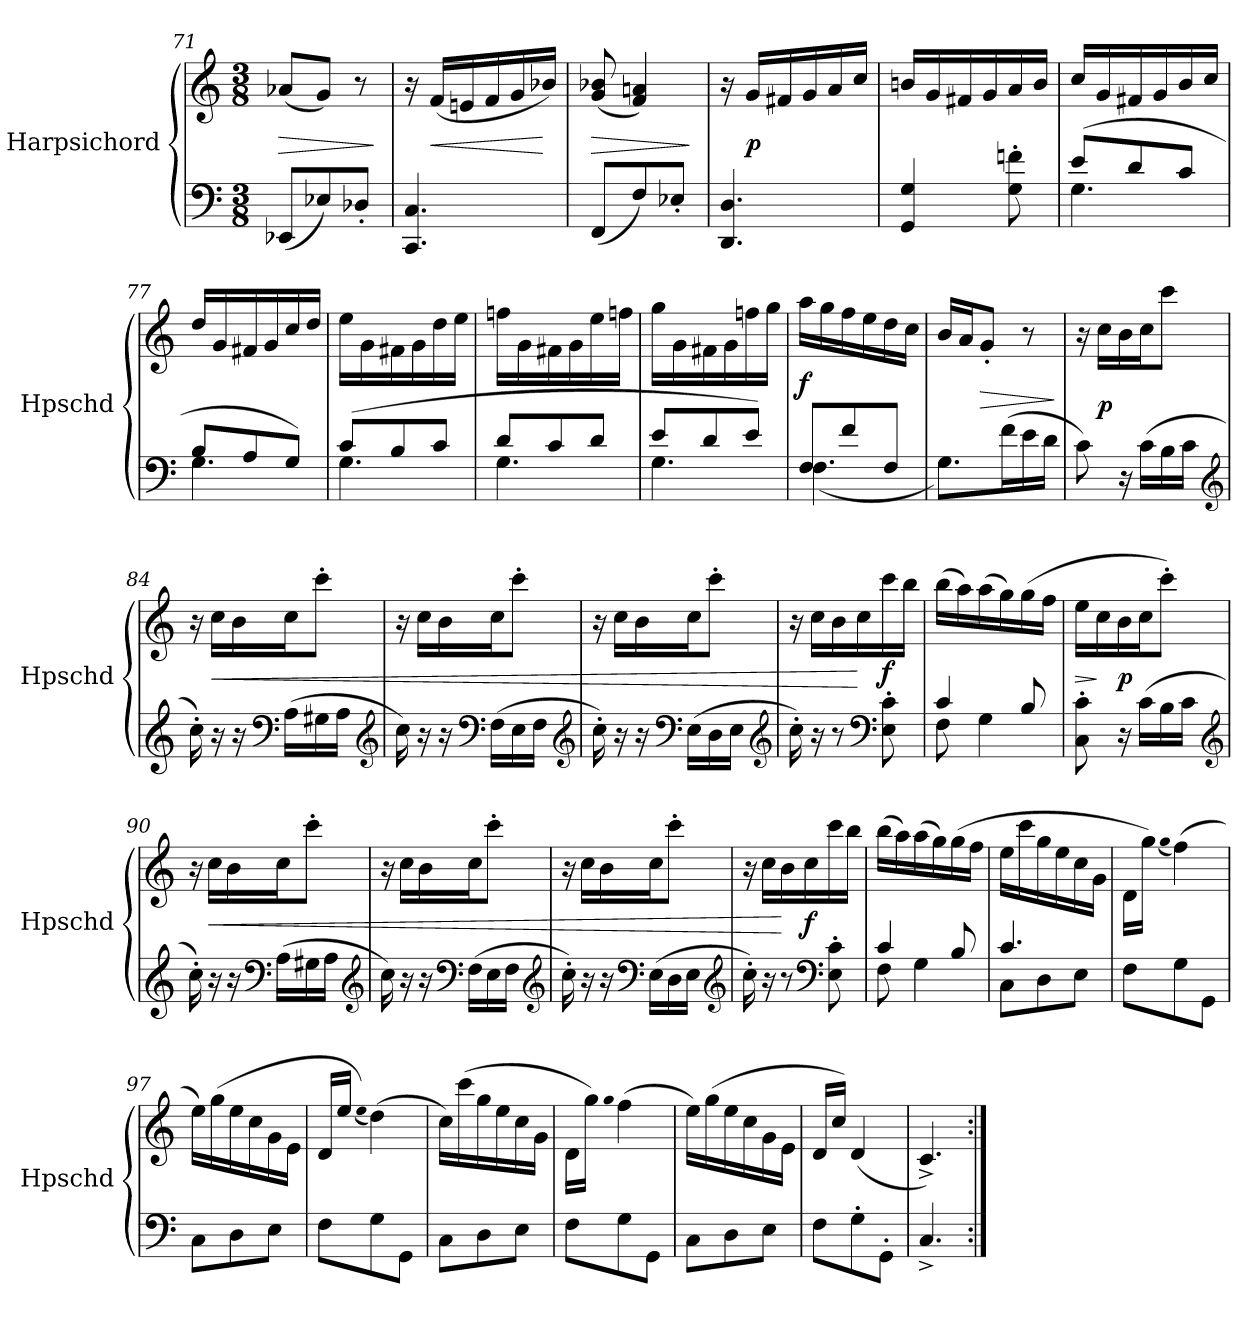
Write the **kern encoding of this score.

**kern	**kern	**dynam
*part1	*part1	*part1
*staff2	*staff1	*staff1/2
*I"Harpsichord	*	*
*I'Hpschd	*	*
*clefF4	*clefG2	*
*k[]	*k[]	*
*C:	*C:	*
*M3/8	*M3/8	*
=71	=71	=71
(8EE-X/L	(8a-X/L	>
8E-X/)	8g/J)	.
8D-X'/J	8r	.
.	.	]
=72	=72	=72
4.CC/ 4.C/	16r	.
.	(16f/LL	<
.	16en/	.
.	16f/	.
.	16g/	.
.	16b-X/JJ)	[
=73	=73	=73
(8FF/L	(8g/ 8b-X/	>
8F/)	4f/ 4an/)	.
8E-X'/J	.	.
.	.	]
=74	=74	=74
4.DD/ 4.D/	16r	.
.	16g/LL	p
.	16f#X/	.
.	16g/	.
.	16a/	.
.	16cc/JJ	.
=75	=75	=75
4GG/ 4G/	16bn/LL	.
.	16g/	.
.	16f#X/	.
.	16g/	.
8G'\ 8fn'\	16a/	.
.	16b/JJ	.
=76	=76	=76
*^	*	*
(8e/L	4.G\	16cc/LL	.
.	.	16g/	.
8d/	.	16f#X/	.
.	.	16g/	.
8c/J	.	16b/	.
.	.	16cc/JJ	.
=77	=77	=77	=77
8B/L	4.G\	16dd/LL	.
.	.	16g/	.
8A/	.	16f#X/	.
.	.	16g/	.
8G/J)	.	16cc/	.
.	.	16dd/JJ	.
=78	=78	=78	=78
(8c/L	4.G\	16ee\LL	.
.	.	16g\	.
8B/	.	16f#X\	.
.	.	16g\	.
8c/J	.	16dd\	.
.	.	16ee\JJ	.
=79	=79	=79	=79
8d/L	4.G\	16ffn\LL	.
.	.	16g\	.
8c/	.	16f#X\	.
.	.	16g\	.
8d/J	.	16ee\	.
.	.	16ffn\JJ	.
=80	=80	=80	=80
8e/L	4.G\	16gg\LL	.
.	.	16g\	.
8d/	.	16f#X\	.
.	.	16g\	.
8e/J)	.	16ffn\	.
.	.	16gg\JJ	.
=81	=81	=81	=81
8F/L	(4.F\	16aa\LL	f
.	.	16gg\	.
8f/	.	16ff\	.
.	.	16ee\	.
8F/J	.	16dd\	.
.	.	16cc\JJ	.
*v	*v	*	*
=82	=82	=82
8.G\L)	16b/LL	.
.	16a/J	.
.	8g'/J	>
(16f\L	.	.
16e\	8r	.
16d\JJ	.	.
.	.	]
=83	=83	=83
8c\)	16r	.
.	16cc\LL	p
16r	16b\	.
(16c\LL	16cc\J	.
16B\	8ccc\J	.
16c\JJ	.	.
*clefG2	*	*
=84	=84	=84
16cc'\)	16r	.
16r	16cc\LL	<
16r	16b\	.
*clefF4	*	*
(16A\LL	16cc\J	.
16G#X\	8ccc'\J	.
16A\JJ	.	.
*clefG2	*	*
=85	=85	=85
16cc\)	16r	.
16r	16cc\LL	.
16r	16b\	.
*clefF4	*	*
(16F\LL	16cc\J	.
16E\	8ccc'\J	.
16F\JJ	.	.
*clefG2	*	*
=86	=86	=86
16cc'\)	16r	.
16r	16cc\LL	.
16r	16b\	.
*clefF4	*	*
(16E\LL	16cc\J	.
16D\	8ccc'\J	.
16E\JJ	.	.
*clefG2	*	*
=87	=87	=87
16cc'\)	16r	.
16r	16cc\LL	.
8r	16b\	.
.	16cc\	[
*clefF4	*	*
8E'\ 8c'\	16ccc\	f
.	16bb\JJ	.
=88	=88	=88
*^	*	*
4c/	8F\	(16bb\LL	.
.	.	16aa\)	.
.	4G\	(16aa\	.
.	.	16gg\)	.
8B/	.	(16gg\	.
.	.	16ff\JJ	.
*v	*v	*	*
=89	=89	=89
8C'\ 8c'\	16ee\LL	>
.	16cc\	]
16r	16b\	p
(16c\LL	16cc\J	.
16B\	8ccc'\J)	.
16c\JJ	.	.
*clefG2	*	*
=90	=90	=90
16cc'\)	16r	.
16r	16cc\LL	<
16r	16b\	.
*clefF4	*	*
(16A\LL	16cc\J	.
16G#X\	8ccc'\J	.
16A\JJ	.	.
*clefG2	*	*
=91	=91	=91
16cc\)	16r	.
16r	16cc\LL	.
16r	16b\	.
*clefF4	*	*
(16F\LL	16cc\J	.
16E\	8ccc'\J	.
16F\JJ	.	.
*clefG2	*	*
=92	=92	=92
16cc'\)	16r	.
16r	16cc\LL	.
16r	16b\	.
*clefF4	*	*
(16E\LL	16cc\J	.
16D\	8ccc'\J	.
16E\JJ	.	.
*clefG2	*	*
=93	=93	=93
16cc'\)	16r	.
16r	16cc\LL	.
8r	16b\	[
.	16cc\	f
*clefF4	*	*
8E'\ 8c'\	16ccc\	.
.	16bb\JJ	.
=94	=94	=94
*^	*	*
4c/	8F\	(16bb\LL	.
.	.	16aa\)	.
.	4G\	(16aa\	.
.	.	16gg\)	.
8B/	.	(16gg\	.
.	.	16ff\JJ	.
=95	=95	=95	=95
4.c/	8C\L	16ee\LL	.
.	.	16ccc\	.
.	8D\	16gg\	.
.	.	16ee\	.
.	8E\J	16cc\	.
.	.	16g\JJ	.
*v	*v	*	*
=96	=96	=96
8F\L	16d\LL	.
.	16gg\JJ)	.
.	(qgg	.
8G\	(4ff\)	.
8GG\J	.	.
=97	=97	=97
8C\L	16ee\LL)	.
.	(16gg\	.
8D\	16ee\	.
.	16cc\	.
8E\J	16g\	.
.	16e\JJ	.
=98	=98	=98
8F\L	16d/LL	.
.	16ee/JJ	.
.	(qee)	.
8G\	(4dd\)	.
8GG\J	.	.
=99	=99	=99
8C\L	16cc\LL)	.
.	(16ccc\	.
8D\	16gg\	.
.	16ee\	.
8E\J	16cc\	.
.	16g\JJ	.
=100	=100	=100
8F\L	16d\LL	.
.	16gg\JJ)	.
.	qgg	.
8G\	(4ff\	.
8GG\J	.	.
=101	=101	=101
8C\L	16ee\LL)	.
.	(16gg\	.
8D\	16ee\	.
.	16cc\	.
8E\J	16g\	.
.	16e\JJ	.
=102	=102	=102
8F\L	16d/LL	.
.	16cc/JJ)	.
8G'\	(4d/	.
8GG'\J	.	.
=103	=103	=103
4.C^/	4.c^/)	.
=:|!	=:|!	=:|!
*-	*-	*-
